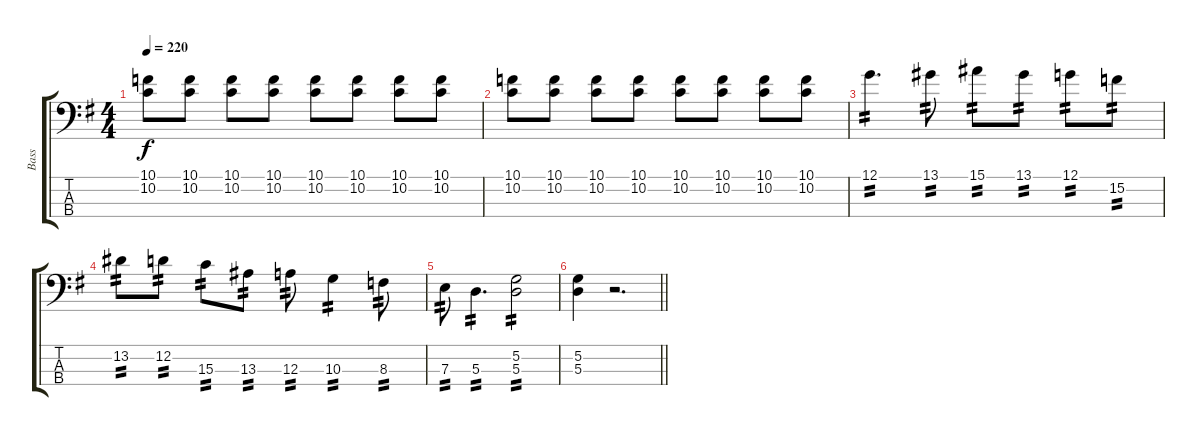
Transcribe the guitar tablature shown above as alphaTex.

\track ("Bass" "Bass") {instrument electricbassfinger}
\staff {score tabs}
\tuning (G2 D2 A1 E1) {hide}
\ts (4 4)
\tempo 220
\clef f4
\ks g
(10.1 10.2).8{dy f} (10.1 10.2).8 (10.1 10.2).8 (10.1 10.2).8 (10.1 10.2).8 (10.1 10.2).8 (10.1 10.2).8 (10.1 10.2).8 |
(10.1 10.2).8 (10.1 10.2).8 (10.1 10.2).8 (10.1 10.2).8 (10.1 10.2).8 (10.1 10.2).8 (10.1 10.2).8 (10.1 10.2).8 |
12.1.4{d tp 2} 13.1.8{tp 2} 15.1.8{tp 2} 13.1.8{tp 2} 12.1.8{tp 2} 15.2.8{tp 2} |
13.2.8{tp 2} 12.2.8{tp 2} 15.3.8{tp 2} 13.3.8{tp 2} 12.3.8{tp 2} 10.3.4{tp 2} 8.3.8{tp 2} |
7.3.8{tp 2} 5.3.4{d tp 2} (5.2 5.3).2{tp 2} |
\barLineRight lightlight
(5.2 5.3).4 r.2{d}
